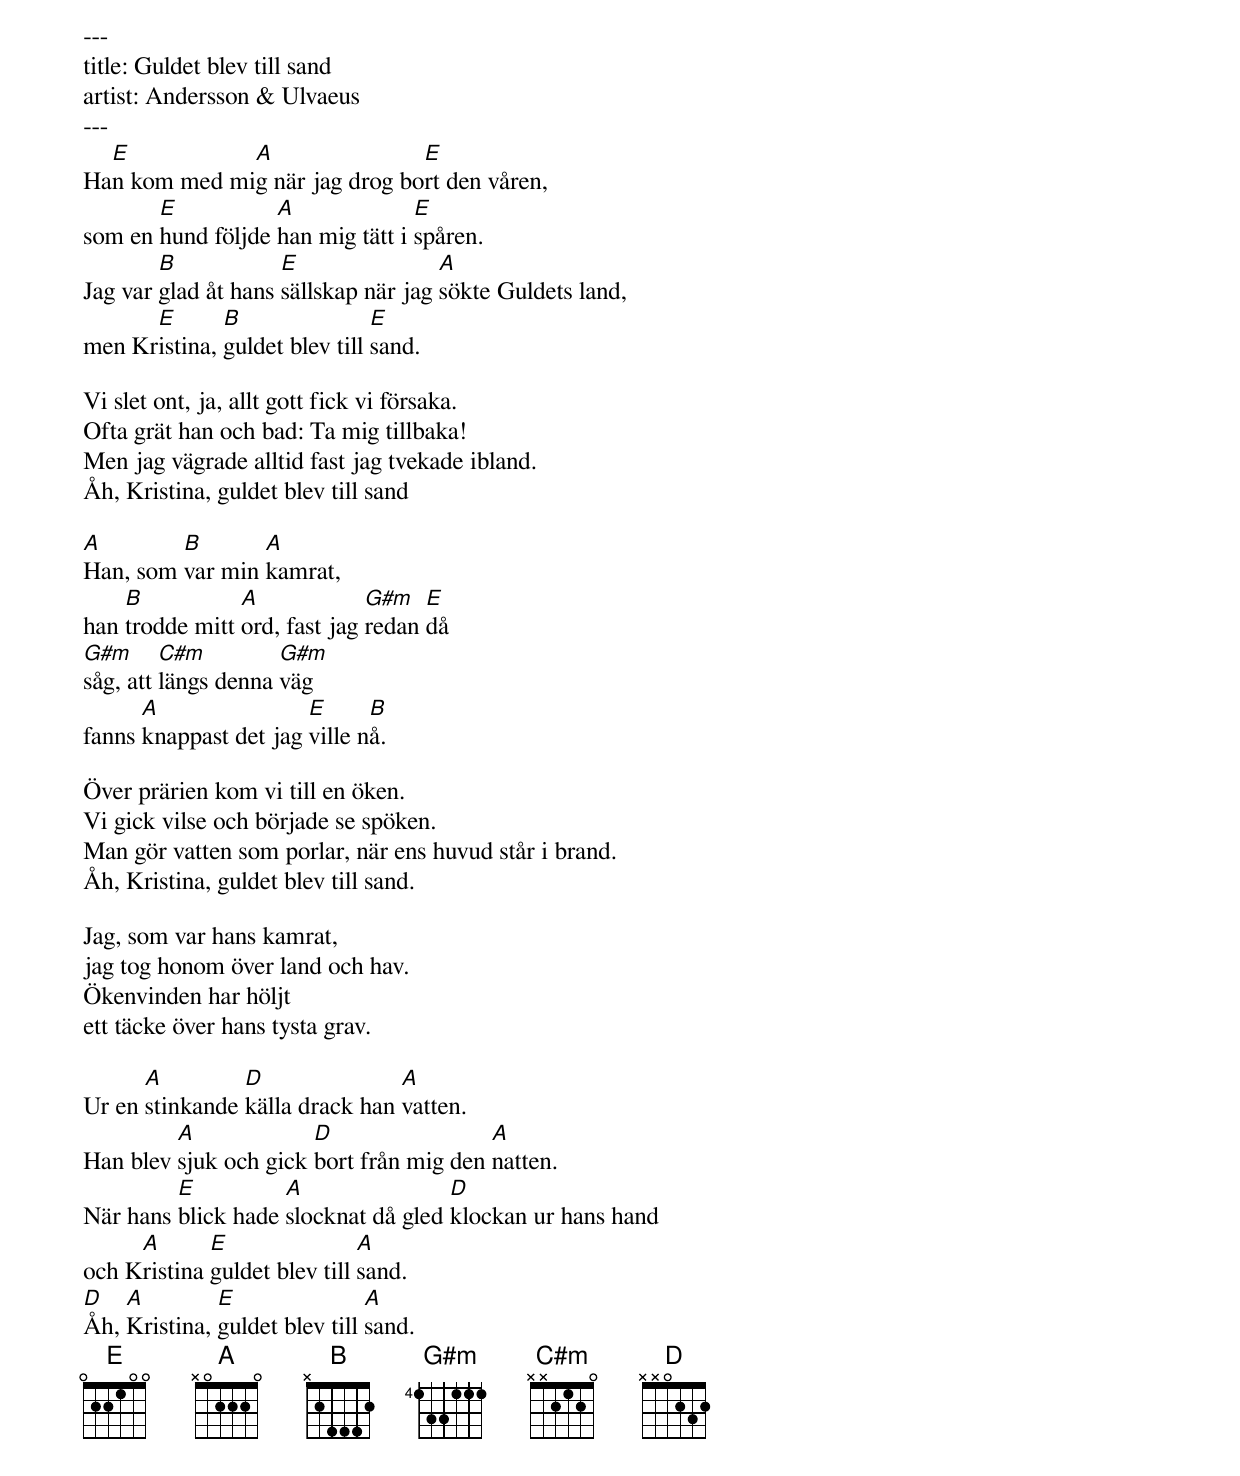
---
title: Guldet blev till sand
artist: Andersson & Ulvaeus
---
Ha[E]n kom med mi[A]g när jag drog bo[E]rt den våren,
som en [E]hund följde [A]han mig tätt i [E]spåren.
Jag var [B]glad åt hans [E]sällskap när jag [A]sökte Guldets land,
men Kr[E]istina, [B]guldet blev till [E]sand.

Vi slet ont, ja, allt gott fick vi försaka.
Ofta grät han och bad: Ta mig tillbaka!
Men jag vägrade alltid fast jag tvekade ibland.
Åh, Kristina, guldet blev till sand

[A]Han, som [B]var min [A]kamrat,
han [B]trodde mitt [A]ord, fast jag [G#m]redan [E]då
[G#m]såg, att [C#m]längs denna [G#m]väg
fanns [A]knappast det jag [E]ville n[B]å.

Över prärien kom vi till en öken.
Vi gick vilse och började se spöken.
Man gör vatten som porlar, när ens huvud står i brand.
Åh, Kristina, guldet blev till sand.

Jag, som var hans kamrat,
jag tog honom över land och hav.
Ökenvinden har höljt
ett täcke över hans tysta grav.

Ur en [A]stinkande [D]källa drack han [A]vatten.
Han blev [A]sjuk och gick [D]bort från mig den [A]natten.
När hans [E]blick hade [A]slocknat då gled [D]klockan ur hans hand
och K[A]ristina [E]guldet blev till [A]sand.
[D]Åh, [A]Kristina, [E]guldet blev till [A]sand.
